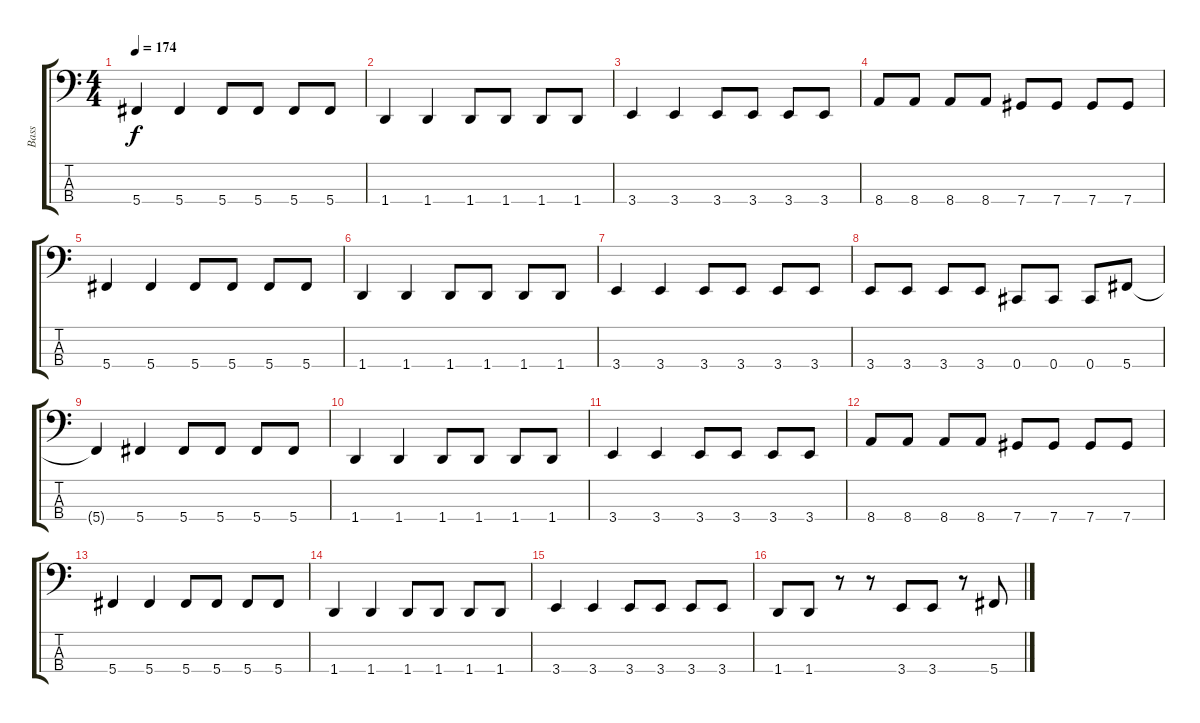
\track ("Bass" "Bass") {instrument electricbasspick}
\staff {score tabs}
\tuning (Gb2 Db2 Ab1 Db1) {hide}
\ts (4 4)
\tempo 174
\clef f4
\ks c
5.4.4{dy f} 5.4.4 5.4.8 5.4.8 5.4.8 5.4.8 |
1.4.4 1.4.4 1.4.8 1.4.8 1.4.8 1.4.8 |
3.4.4 3.4.4 3.4.8 3.4.8 3.4.8 3.4.8 |
8.4.8 8.4.8 8.4.8 8.4.8 7.4.8 7.4.8 7.4.8 7.4.8 |
5.4.4 5.4.4 5.4.8 5.4.8 5.4.8 5.4.8 |
1.4.4 1.4.4 1.4.8 1.4.8 1.4.8 1.4.8 |
3.4.4 3.4.4 3.4.8 3.4.8 3.4.8 3.4.8 |
3.4.8 3.4.8 3.4.8 3.4.8 0.4.8 0.4.8 0.4.8 5.4.8 |
5.4{t}.4 5.4.4 5.4.8 5.4.8 5.4.8 5.4.8 |
1.4.4 1.4.4 1.4.8 1.4.8 1.4.8 1.4.8 |
3.4.4 3.4.4 3.4.8 3.4.8 3.4.8 3.4.8 |
8.4.8 8.4.8 8.4.8 8.4.8 7.4.8 7.4.8 7.4.8 7.4.8 |
5.4.4 5.4.4 5.4.8 5.4.8 5.4.8 5.4.8 |
1.4.4 1.4.4 1.4.8 1.4.8 1.4.8 1.4.8 |
3.4.4 3.4.4 3.4.8 3.4.8 3.4.8 3.4.8 |
1.4.8 1.4.8 r.8 r.8 3.4.8 3.4.8 r.8 5.4.8
